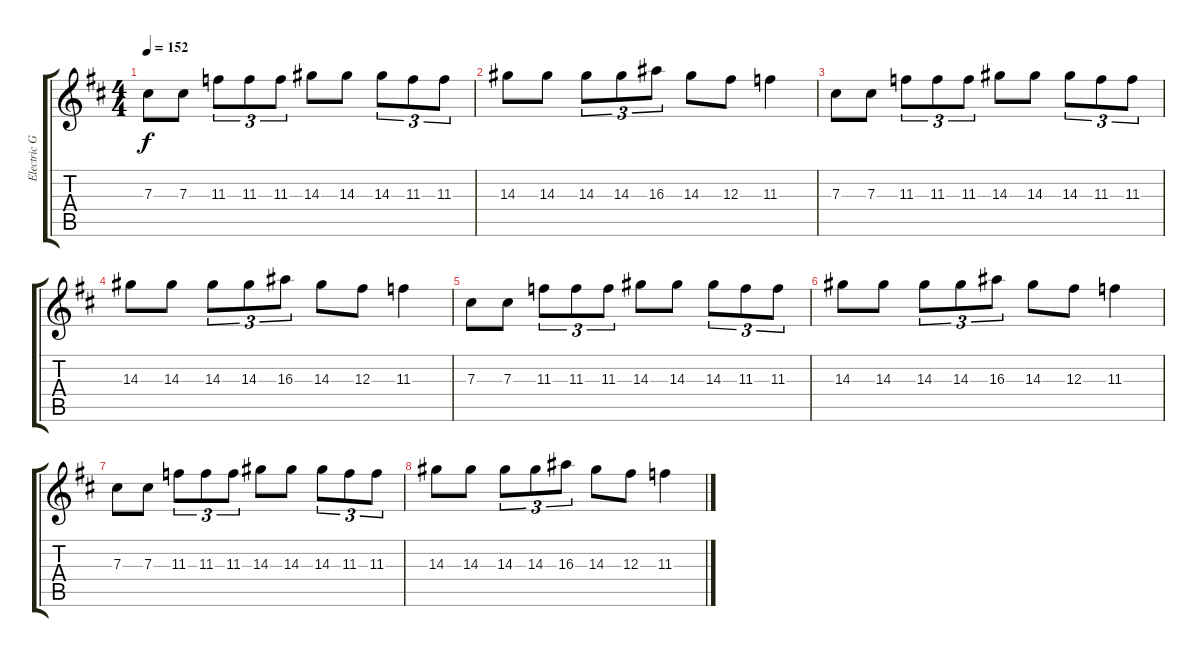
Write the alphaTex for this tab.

\track ("Electric Guitar 1" "Electric G") {instrument electricguitarclean}
\staff {score tabs}
\tuning (Eb4 Bb3 Gb3 Db3 Ab2 Eb2) {hide}
\ts (4 4)
\tempo 152
\clef g2
\ks d
7.3.8{dy f} 7.3.8 11.3.8{tu (3 2)} 11.3.8{tu (3 2)} 11.3.8{tu (3 2)} 14.3.8 14.3.8 14.3.8{tu (3 2)} 11.3.8{tu (3 2)} 11.3.8{tu (3 2)} |
14.3.8 14.3.8 14.3.8{tu (3 2)} 14.3.8{tu (3 2)} 16.3.8{tu (3 2)} 14.3.8 12.3.8 11.3.4 |
7.3.8 7.3.8 11.3.8{tu (3 2)} 11.3.8{tu (3 2)} 11.3.8{tu (3 2)} 14.3.8 14.3.8 14.3.8{tu (3 2)} 11.3.8{tu (3 2)} 11.3.8{tu (3 2)} |
14.3.8 14.3.8 14.3.8{tu (3 2)} 14.3.8{tu (3 2)} 16.3.8{tu (3 2)} 14.3.8 12.3.8 11.3.4 |
7.3.8 7.3.8 11.3.8{tu (3 2)} 11.3.8{tu (3 2)} 11.3.8{tu (3 2)} 14.3.8 14.3.8 14.3.8{tu (3 2)} 11.3.8{tu (3 2)} 11.3.8{tu (3 2)} |
14.3.8 14.3.8 14.3.8{tu (3 2)} 14.3.8{tu (3 2)} 16.3.8{tu (3 2)} 14.3.8 12.3.8 11.3.4 |
7.3.8 7.3.8 11.3.8{tu (3 2)} 11.3.8{tu (3 2)} 11.3.8{tu (3 2)} 14.3.8 14.3.8 14.3.8{tu (3 2)} 11.3.8{tu (3 2)} 11.3.8{tu (3 2)} |
14.3.8 14.3.8 14.3.8{tu (3 2)} 14.3.8{tu (3 2)} 16.3.8{tu (3 2)} 14.3.8 12.3.8 11.3.4
